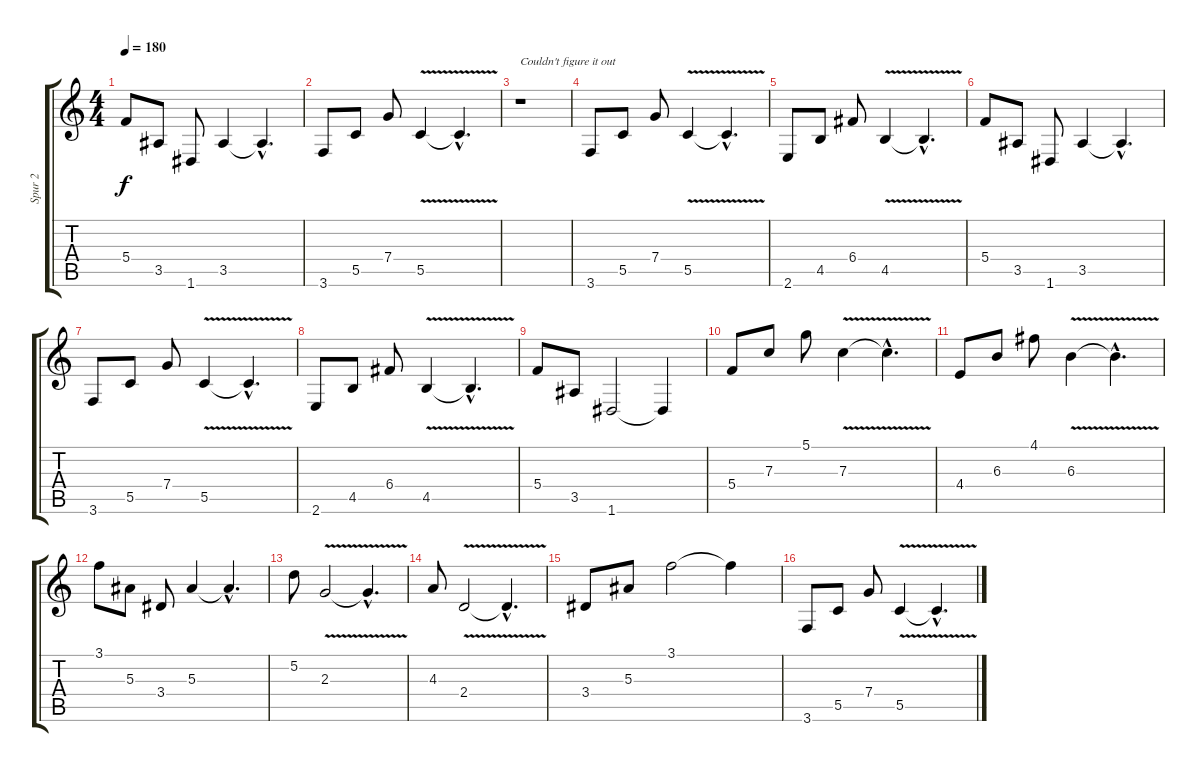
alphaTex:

\track ("Spur 2" "Spur 2") {instrument distortionguitar}
\staff {score tabs}
\tuning (D4 A3 F3 C3 G2 D2) {hide}
\ts (4 4)
\tempo 180
\clef g2
\ks c
5.4.8{dy f} 3.5.8 1.6.8 3.5.4 3.5{hac t}.4{d} |
3.6.8 5.5.8 7.4.8 5.5{v}.4 5.5{v hac t}.4{d} |
r.1{txt "Couldn't figure it out"} |
3.6.8 5.5.8 7.4.8 5.5{v}.4 5.5{v hac t}.4{d} |
2.6.8 4.5.8 6.4.8 4.5{v}.4 4.5{v hac t}.4{d} |
5.4.8 3.5.8 1.6.8 3.5.4 3.5{hac t}.4{d} |
3.6.8 5.5.8 7.4.8 5.5{v}.4 5.5{v hac t}.4{d} |
2.6.8 4.5.8 6.4.8 4.5{v}.4 4.5{v hac t}.4{d} |
5.4.8 3.5.8 1.6.2 1.6{t}.4 |
5.4.8 7.3.8 5.1.8 7.3{v}.4 7.3{v hac t}.4{d} |
4.4.8 6.3.8 4.1.8 6.3{v}.4 6.3{hac t}.4{d} |
3.1.8 5.3.8 3.4.8 5.3.4 5.3{hac t}.4{d} |
5.2.8 2.3{v}.2 2.3{v hac t}.4{d} |
4.3.8 2.4{v}.2 2.4{hac t}.4{d} |
3.4.8 5.3.8 3.1.2 3.1{t}.4 |
3.6.8 5.5.8 7.4.8 5.5{v}.4 5.5{v hac t}.4{d}
